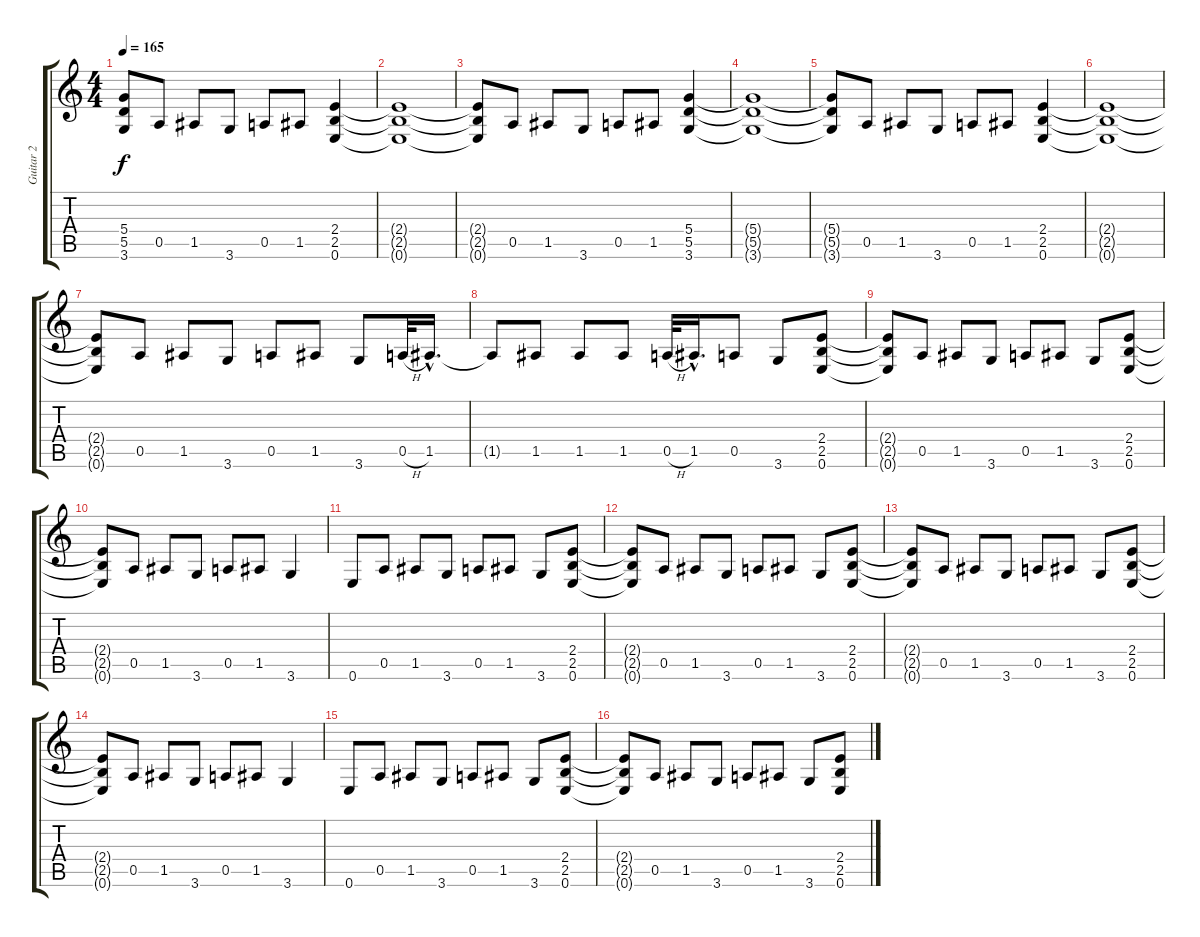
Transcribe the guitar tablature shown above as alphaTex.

\track ("Guitar 2" "Guitar 2") {instrument electricguitarclean}
\staff {score tabs}
\tuning (E4 B3 G3 D3 A2 E2) {hide}
\ts (4 4)
\tempo 165
\clef g2
\ks c
(5.4{t} 5.5{t} 3.6{t}).8{dy f} 0.5.8 1.5.8 3.6.8 0.5.8 1.5.8 (2.4 2.5 0.6).4 |
(2.4{t} 2.5{t} 0.6{t}).1 |
(2.4{t} 2.5{t} 0.6{t}).8 0.5.8 1.5.8 3.6.8 0.5.8 1.5.8 (5.4 5.5 3.6).4 |
(5.4{t} 5.5{t} 3.6{t}).1 |
(5.4{t} 5.5{t} 3.6{t}).8 0.5.8 1.5.8 3.6.8 0.5.8 1.5.8 (2.4 2.5 0.6).4 |
(2.4{t} 2.5{t} 0.6{t}).1 |
(2.4{t} 2.5{t} 0.6{t}).8 0.5.8 1.5.8 3.6.8 0.5.8 1.5.8 3.6.8 0.5{h}.32 1.5{hac}.16{d} |
1.5{t}.8 1.5.8 1.5.8 1.5.8 0.5{h}.32 1.5{hac}.16{d} 0.5.8 3.6.8 (2.4 2.5 0.6).8 |
(2.4{t} 2.5{t} 0.6{t}).8 0.5.8 1.5.8 3.6.8 0.5.8 1.5.8 3.6.8 (2.4 2.5 0.6).8 |
(2.4{t} 2.5{t} 0.6{t}).8 0.5.8 1.5.8 3.6.8 0.5.8 1.5.8 3.6.4 |
0.6.8 0.5.8 1.5.8 3.6.8 0.5.8 1.5.8 3.6.8 (2.4 2.5 0.6).8 |
(2.4{t} 2.5{t} 0.6{t}).8 0.5.8 1.5.8 3.6.8 0.5.8 1.5.8 3.6.8 (2.4 2.5 0.6).8 |
(2.4{t} 2.5{t} 0.6{t}).8 0.5.8 1.5.8 3.6.8 0.5.8 1.5.8 3.6.8 (2.4 2.5 0.6).8 |
(2.4{t} 2.5{t} 0.6{t}).8 0.5.8 1.5.8 3.6.8 0.5.8 1.5.8 3.6.4 |
0.6.8 0.5.8 1.5.8 3.6.8 0.5.8 1.5.8 3.6.8 (2.4 2.5 0.6).8 |
(2.4{t} 2.5{t} 0.6{t}).8 0.5.8 1.5.8 3.6.8 0.5.8 1.5.8 3.6.8 (2.4 2.5 0.6).8
